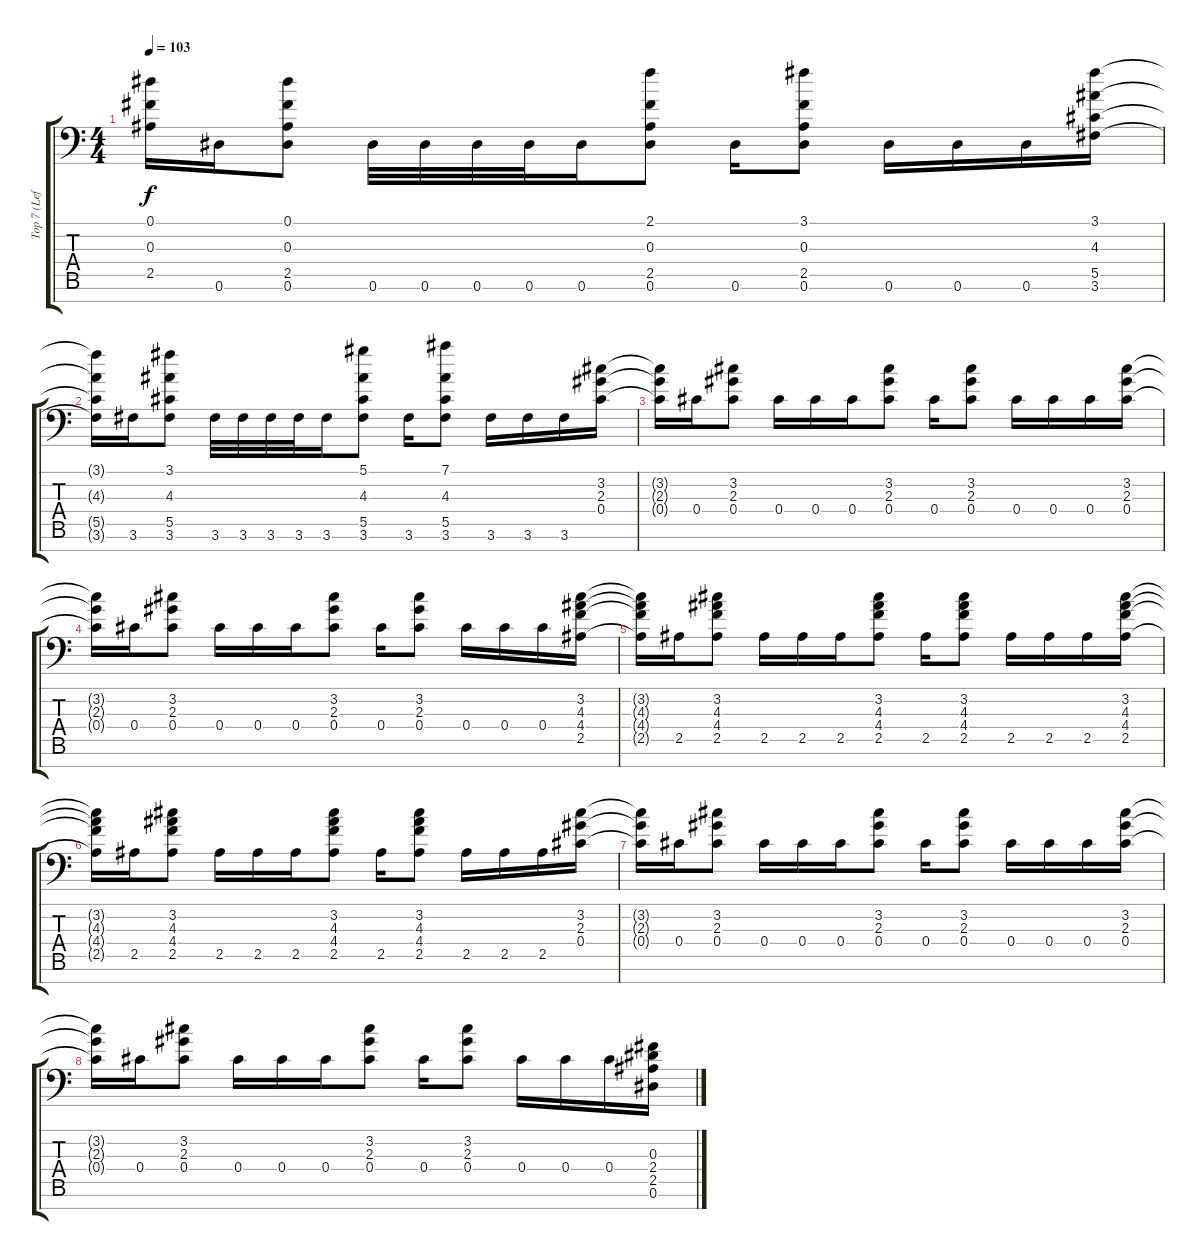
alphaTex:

\track ("Top 7 (Left Guitar)" "Top 7 (Lef") {instrument distortionguitar}
\staff {score tabs}
\tuning (Eb4 Bb3 Gb3 Db3 Ab2 Eb2 Bb1) {hide}
\ts (4 4)
\tempo 103
\clef f4
\ks c
(0.1{t} 0.3{t} 2.5{t}).16{dy f} 0.6.16 (0.1 0.3 2.5 0.6).8 0.6.32 0.6.32 0.6.32 0.6.32 0.6.16 (2.1 0.3 2.5 0.6).8 0.6.16 (3.1 0.3 2.5 0.6).8 0.6.16 0.6.16 0.6.16 (3.1 4.3 5.5 3.6).16 |
(3.1{t} 4.3{t} 5.5{t} 3.6{t}).16 3.6.16 (3.1 4.3 5.5 3.6).8 3.6.32 3.6.32 3.6.32 3.6.32 3.6.16 (5.1 4.3 5.5 3.6).8 3.6.16 (7.1 4.3 5.5 3.6).8 3.6.16 3.6.16 3.6.16 (3.2 2.3 0.4).16 |
(3.2{t} 2.3{t} 0.4{t}).16 0.4.16 (3.2 2.3 0.4).8 0.4.16 0.4.16 0.4.16 (3.2 2.3 0.4).8 0.4.16 (3.2 2.3 0.4).8 0.4.16 0.4.16 0.4.16 (3.2 2.3 0.4).16 |
(3.2{t} 2.3{t} 0.4{t}).16 0.4.16 (3.2 2.3 0.4).8 0.4.16 0.4.16 0.4.16 (3.2 2.3 0.4).8 0.4.16 (3.2 2.3 0.4).8 0.4.16 0.4.16 0.4.16 (3.2 4.3 4.4 2.5).16 |
(3.2{t} 4.3{t} 4.4{t} 2.5{t}).16 2.5.16 (3.2 4.3 4.4 2.5).8 2.5.16 2.5.16 2.5.16 (3.2 4.3 4.4 2.5).8 2.5.16 (3.2 4.3 4.4 2.5).8 2.5.16 2.5.16 2.5.16 (3.2 4.3 4.4 2.5).16 |
(3.2{t} 4.3{t} 4.4{t} 2.5{t}).16 2.5.16 (3.2 4.3 4.4 2.5).8 2.5.16 2.5.16 2.5.16 (3.2 4.3 4.4 2.5).8 2.5.16 (3.2 4.3 4.4 2.5).8 2.5.16 2.5.16 2.5.16 (3.2 2.3 0.4).16 |
(3.2{t} 2.3{t} 0.4{t}).16 0.4.16 (3.2 2.3 0.4).8 0.4.16 0.4.16 0.4.16 (3.2 2.3 0.4).8 0.4.16 (3.2 2.3 0.4).8 0.4.16 0.4.16 0.4.16 (3.2 2.3 0.4).16 |
(3.2{t} 2.3{t} 0.4{t}).16 0.4.16 (3.2 2.3 0.4).8 0.4.16 0.4.16 0.4.16 (3.2 2.3 0.4).8 0.4.16 (3.2 2.3 0.4).8 0.4.16 0.4.16 0.4.16 (0.3 2.4 2.5 0.6).16
